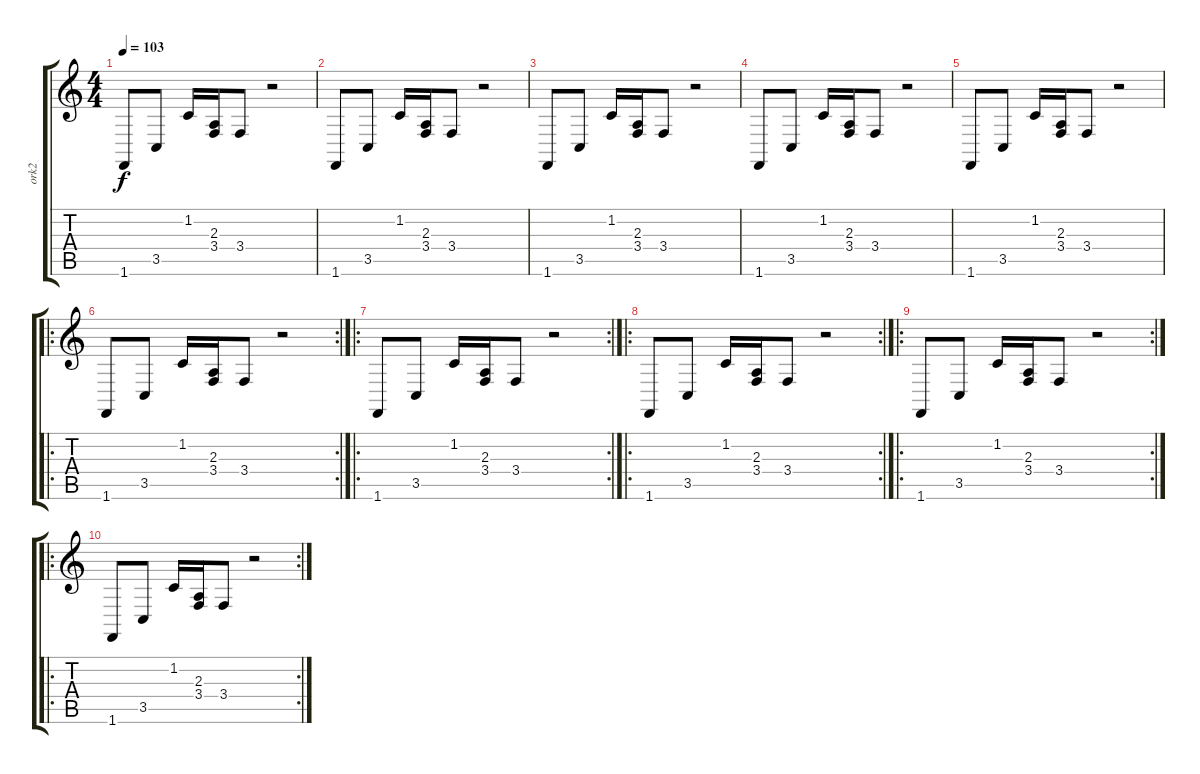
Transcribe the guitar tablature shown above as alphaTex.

\track ("ork2" "ork2") {instrument pizzicatostrings}
\staff {score tabs}
\tuning (E4 B3 G3 D3 A2 E2) {hide}
\ts (4 4)
\tempo 103
\clef g2
\ks c
1.6.8{dy f} 3.5.8 1.2.16 (2.3 3.4).16 3.4.8 r.2 |
1.6.8 3.5.8 1.2.16 (2.3 3.4).16 3.4.8 r.2 |
1.6.8 3.5.8 1.2.16 (2.3 3.4).16 3.4.8 r.2 |
1.6.8 3.5.8 1.2.16 (2.3 3.4).16 3.4.8 r.2 |
1.6.8 3.5.8 1.2.16 (2.3 3.4).16 3.4.8 r.2 |
\ro
\rc 2
1.6.8{volume 16 instrument pizzicatostrings} 3.5.8 1.2.16 (2.3 3.4).16 3.4.8 r.2 |
\ro
\rc 2
1.6.8 3.5.8 1.2.16 (2.3 3.4).16 3.4.8 r.2 |
\ro
\rc 2
1.6.8 3.5.8 1.2.16 (2.3 3.4).16 3.4.8 r.2 |
\ro
\rc 2
1.6.8 3.5.8 1.2.16 (2.3 3.4).16 3.4.8 r.2 |
\ro
\rc 2
1.6.8 3.5.8 1.2.16 (2.3 3.4).16 3.4.8 r.2
